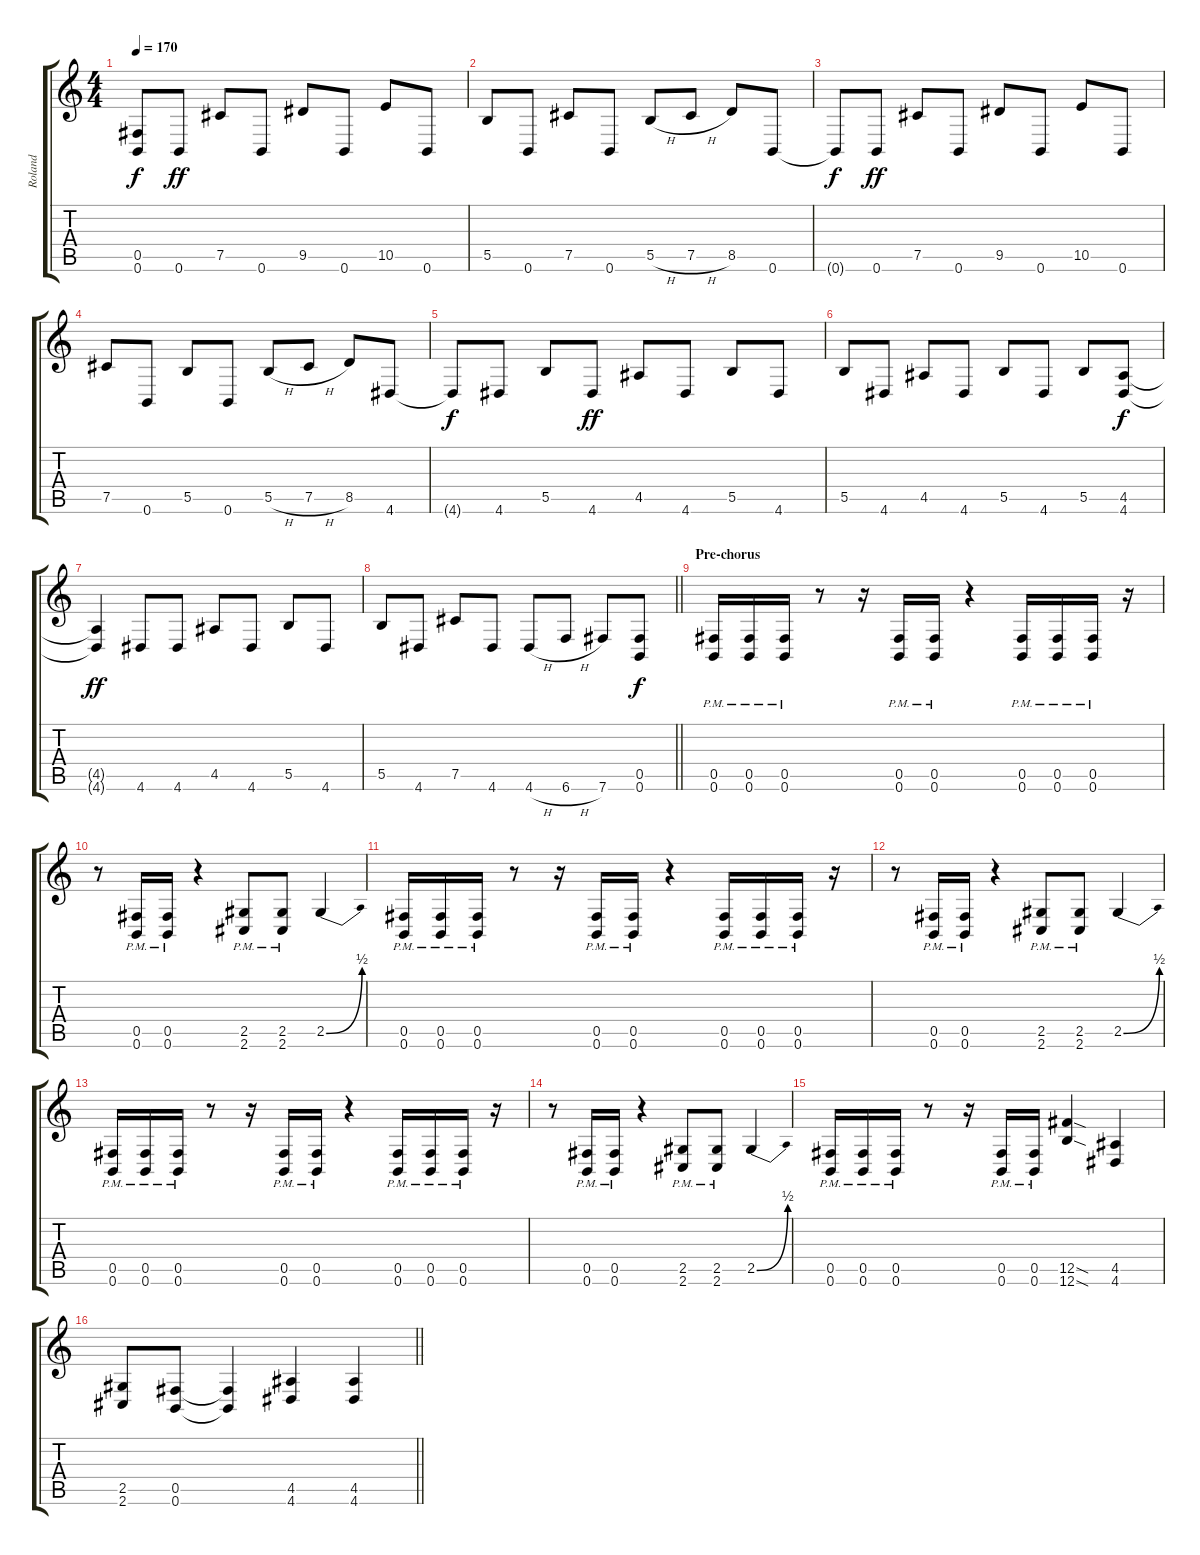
\track ("Roland" "Roland") {instrument distortionguitar}
\staff {score tabs}
\tuning (Db4 Ab3 E3 B2 Gb2 B1) {hide}
\ts (4 4)
\tempo 170
\clef g2
\ks c
(0.5{t} 0.6{t}).8{dy f} 0.6.8{dy ff} 7.5.8 0.6.8 9.5.8 0.6.8 10.5.8 0.6.8 |
5.5.8 0.6.8 7.5.8 0.6.8 5.5{h}.8 7.5{h}.8 8.5.8 0.6.8 |
0.6{t}.8{dy f} 0.6.8{dy ff} 7.5.8 0.6.8 9.5.8 0.6.8 10.5.8 0.6.8 |
7.5.8 0.6.8 5.5.8 0.6.8 5.5{h}.8 7.5{h}.8 8.5.8 4.6.8 |
4.6{t}.8{dy f} 4.6.8 5.5.8 4.6.8{dy ff} 4.5.8 4.6.8 5.5.8 4.6.8 |
5.5.8 4.6.8 4.5.8 4.6.8 5.5.8 4.6.8 5.5.8 (4.5 4.6).8{dy f} |
(4.5{t} 4.6{t}).4{dy ff} 4.6.8 4.6.8 4.5.8 4.6.8 5.5.8 4.6.8 |
\barLineRight lightlight
5.5.8 4.6.8 7.5.8 4.6.8 4.6{h}.8 6.6{h}.8 7.6.8 (0.5 0.6).8{dy f} |
\section ("" "Pre-chorus")
(0.5{pm} 0.6{pm}).16 (0.5{pm} 0.6{pm}).16 (0.5{pm} 0.6{pm}).16 r.8 r.16 (0.5{pm} 0.6{pm}).16 (0.5{pm} 0.6{pm}).16 r.4 (0.5{pm} 0.6{pm}).16 (0.5{pm} 0.6{pm}).16 (0.5{pm} 0.6{pm}).16 r.16 |
r.8 (0.5{pm} 0.6{pm}).16 (0.5{pm} 0.6{pm}).16 r.4 (2.5{pm} 2.6{pm}).8 (2.5{pm} 2.6{pm}).8 2.5{be (bend 0 0 60 2)}.4 |
(0.5{pm} 0.6{pm}).16 (0.5{pm} 0.6{pm}).16 (0.5{pm} 0.6{pm}).16 r.8 r.16 (0.5{pm} 0.6{pm}).16 (0.5{pm} 0.6{pm}).16 r.4 (0.5{pm} 0.6{pm}).16 (0.5{pm} 0.6{pm}).16 (0.5{pm} 0.6{pm}).16 r.16 |
r.8 (0.5{pm} 0.6{pm}).16 (0.5{pm} 0.6{pm}).16 r.4 (2.5{pm} 2.6{pm}).8 (2.5{pm} 2.6{pm}).8 2.5{be (bend 0 0 60 2)}.4 |
(0.5{pm} 0.6{pm}).16 (0.5{pm} 0.6{pm}).16 (0.5{pm} 0.6{pm}).16 r.8 r.16 (0.5{pm} 0.6{pm}).16 (0.5{pm} 0.6{pm}).16 r.4 (0.5{pm} 0.6{pm}).16 (0.5{pm} 0.6{pm}).16 (0.5{pm} 0.6{pm}).16 r.16 |
r.8 (0.5{pm} 0.6{pm}).16 (0.5{pm} 0.6{pm}).16 r.4 (2.5{pm} 2.6{pm}).8 (2.5{pm} 2.6{pm}).8 2.5{be (bend 0 0 60 2)}.4 |
(0.5{pm} 0.6{pm}).16 (0.5{pm} 0.6{pm}).16 (0.5{pm} 0.6{pm}).16 r.8 r.16 (0.5{pm} 0.6{pm}).16 (0.5{pm} 0.6{pm}).16 (12.5{sod} 12.6{sod}).4 (4.5 4.6).4 |
\barLineRight lightlight
(2.5 2.6).8 (0.5 0.6).8 (0.5{t} 0.6{t}).4 (4.5 4.6).4 (4.5 4.6).4
